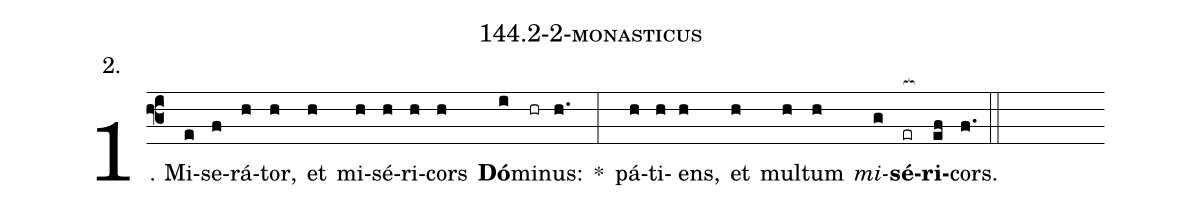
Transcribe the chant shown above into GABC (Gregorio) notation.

name: 144.2-2-monasticus;
annotation: 2.;
%%
(f3)1. Mi(e)se(f)rá(h)tor,(h) et(h) mi(h)sé(h)ri(h)cors(h) <b>Dó</b>(i)mi(hr)nus:(h.) *(:) pá(h)ti(h)ens,(h) et(h) mul(h)tum(h) <i>mi</i>(g)<b>sé</b>(er[ocb:1{])<b>ri</b>(ef[ocb:0}])cors.(f.) (::)
